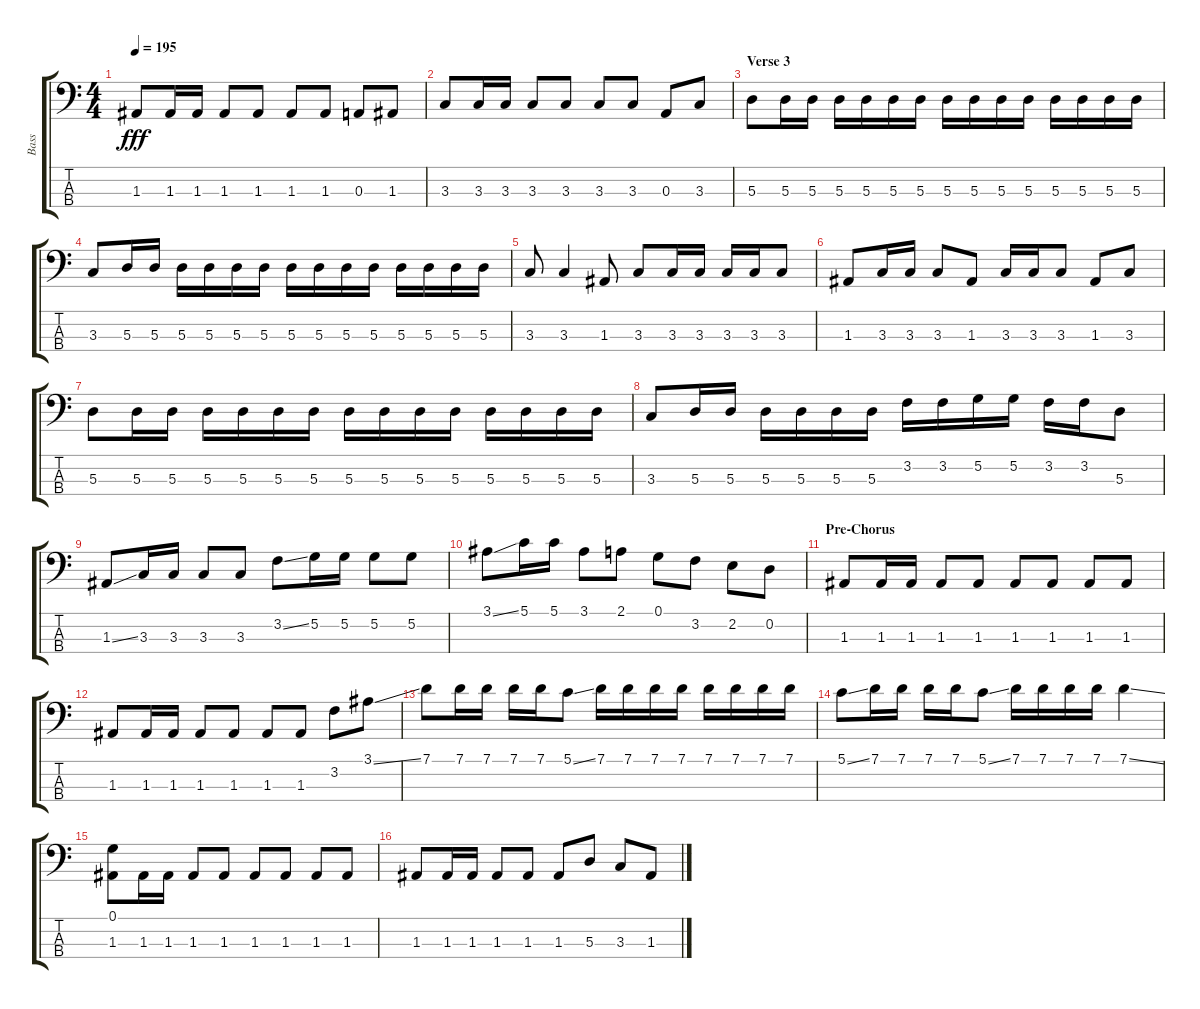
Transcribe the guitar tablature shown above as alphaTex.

\track ("Bass" "Bass") {instrument electricbassfinger}
\staff {score tabs}
\tuning (G2 D2 A1 E1) {hide}
\ts (4 4)
\tempo 195
\clef f4
\ks c
1.3.8{dy fff} 1.3.16 1.3.16 1.3.8 1.3.8 1.3.8 1.3.8 0.3.8 1.3.8 |
3.3.8 3.3.16 3.3.16 3.3.8 3.3.8 3.3.8 3.3.8 0.3.8 3.3.8 |
\section ("" "Verse 3")
5.3.8 5.3.16 5.3.16 5.3.16 5.3.16 5.3.16 5.3.16 5.3.16 5.3.16 5.3.16 5.3.16 5.3.16 5.3.16 5.3.16 5.3.16 |
3.3.8 5.3.16 5.3.16 5.3.16 5.3.16 5.3.16 5.3.16 5.3.16 5.3.16 5.3.16 5.3.16 5.3.16 5.3.16 5.3.16 5.3.16 |
3.3.8 3.3.4 1.3.8 3.3.8 3.3.16 3.3.16 3.3.16 3.3.16 3.3.8 |
1.3.8 3.3.16 3.3.16 3.3.8 1.3.8 3.3.16 3.3.16 3.3.8 1.3.8 3.3.8 |
5.3.8 5.3.16 5.3.16 5.3.16 5.3.16 5.3.16 5.3.16 5.3.16 5.3.16 5.3.16 5.3.16 5.3.16 5.3.16 5.3.16 5.3.16 |
3.3.8 5.3.16 5.3.16 5.3.16 5.3.16 5.3.16 5.3.16 3.2.16 3.2.16 5.2.16 5.2.16 3.2.16 3.2.16 5.3.8 |
1.3{ss}.8 3.3.16 3.3.16 3.3.8 3.3.8 3.2{ss}.8 5.2.16 5.2.16 5.2.8 5.2.8 |
3.1{ss}.8 5.1.16 5.1.16 3.1.8 2.1.8 0.1.8 3.2.8 2.2.8 0.2.8 |
\section ("" "Pre-Chorus")
1.3.8 1.3.16 1.3.16 1.3.8 1.3.8 1.3.8 1.3.8 1.3.8 1.3.8 |
1.3.8 1.3.16 1.3.16 1.3.8 1.3.8 1.3.8 1.3.8 3.2.8 3.1{ss}.8 |
7.1.8 7.1.16 7.1.16 7.1.16 7.1.16 5.1{ss}.8 7.1.16 7.1.16 7.1.16 7.1.16 7.1.16 7.1.16 7.1.16 7.1.16 |
5.1{ss}.8 7.1.16 7.1.16 7.1.16 7.1.16 5.1{ss}.8 7.1.16 7.1.16 7.1.16 7.1.16 7.1{ss}.4 |
(0.1 1.3).8 1.3.16 1.3.16 1.3.8 1.3.8 1.3.8 1.3.8 1.3.8 1.3.8 |
1.3.8 1.3.16 1.3.16 1.3.8 1.3.8 1.3.8 5.3.8 3.3.8 1.3.8
